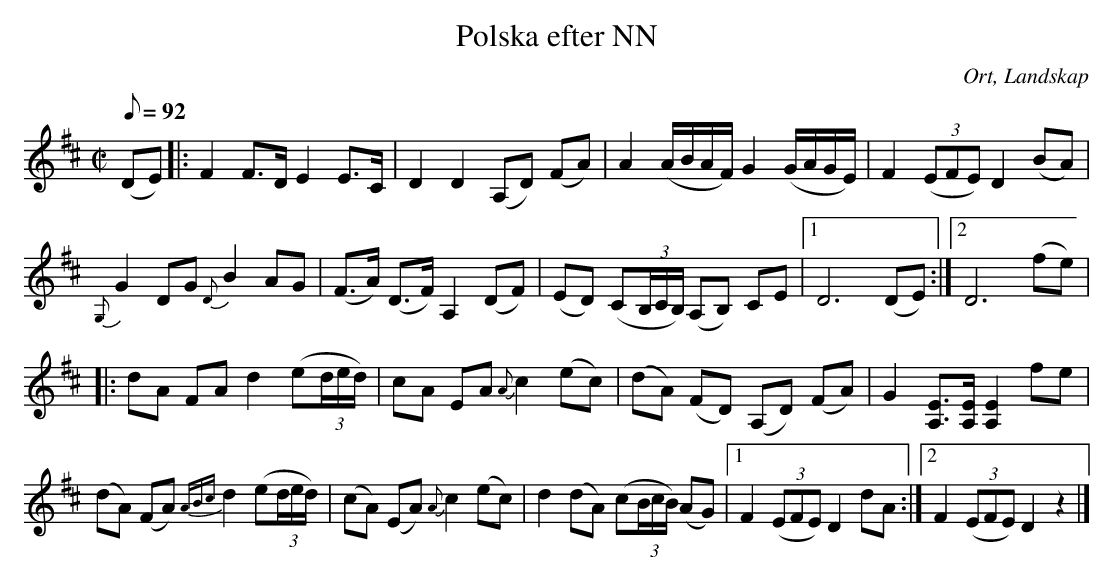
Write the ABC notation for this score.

X:1
T:Polska efter NN
O:Ort, Landskap
M:C|
L:1/8
K:D
V:2
Q:92
(DE) |: F2F>D E2E>C | D2D2 (A,D) (FA) | A2(A/B/A/F/) G2(G/A/G/E/) | F2 (3(EFE) D2(BA) |
{G,}G2DG {D}B2AG | (F>A) (D>F) A,2(DF) | (ED) (C(3B,/C/B,/) (A,B,) CE |1 D6(DE) :|2 D6(fe) |
|: dA FA d2 (e(3d/e/d/) | cA EA {A}c2(ec) | (dA) (FD) (A,D) (FA) | G2[A,E]>[A,E] [A,E]2fe |
(dA) (FA) {ABc}d2(e(3d/e/d/) | (cA) (EA) {A}c2(ec) | d2(dA) (c(3B/c/B/) (AG) |1 F2((3EFE) D2dA :|2 F2((3EFE) D2z2 |]
